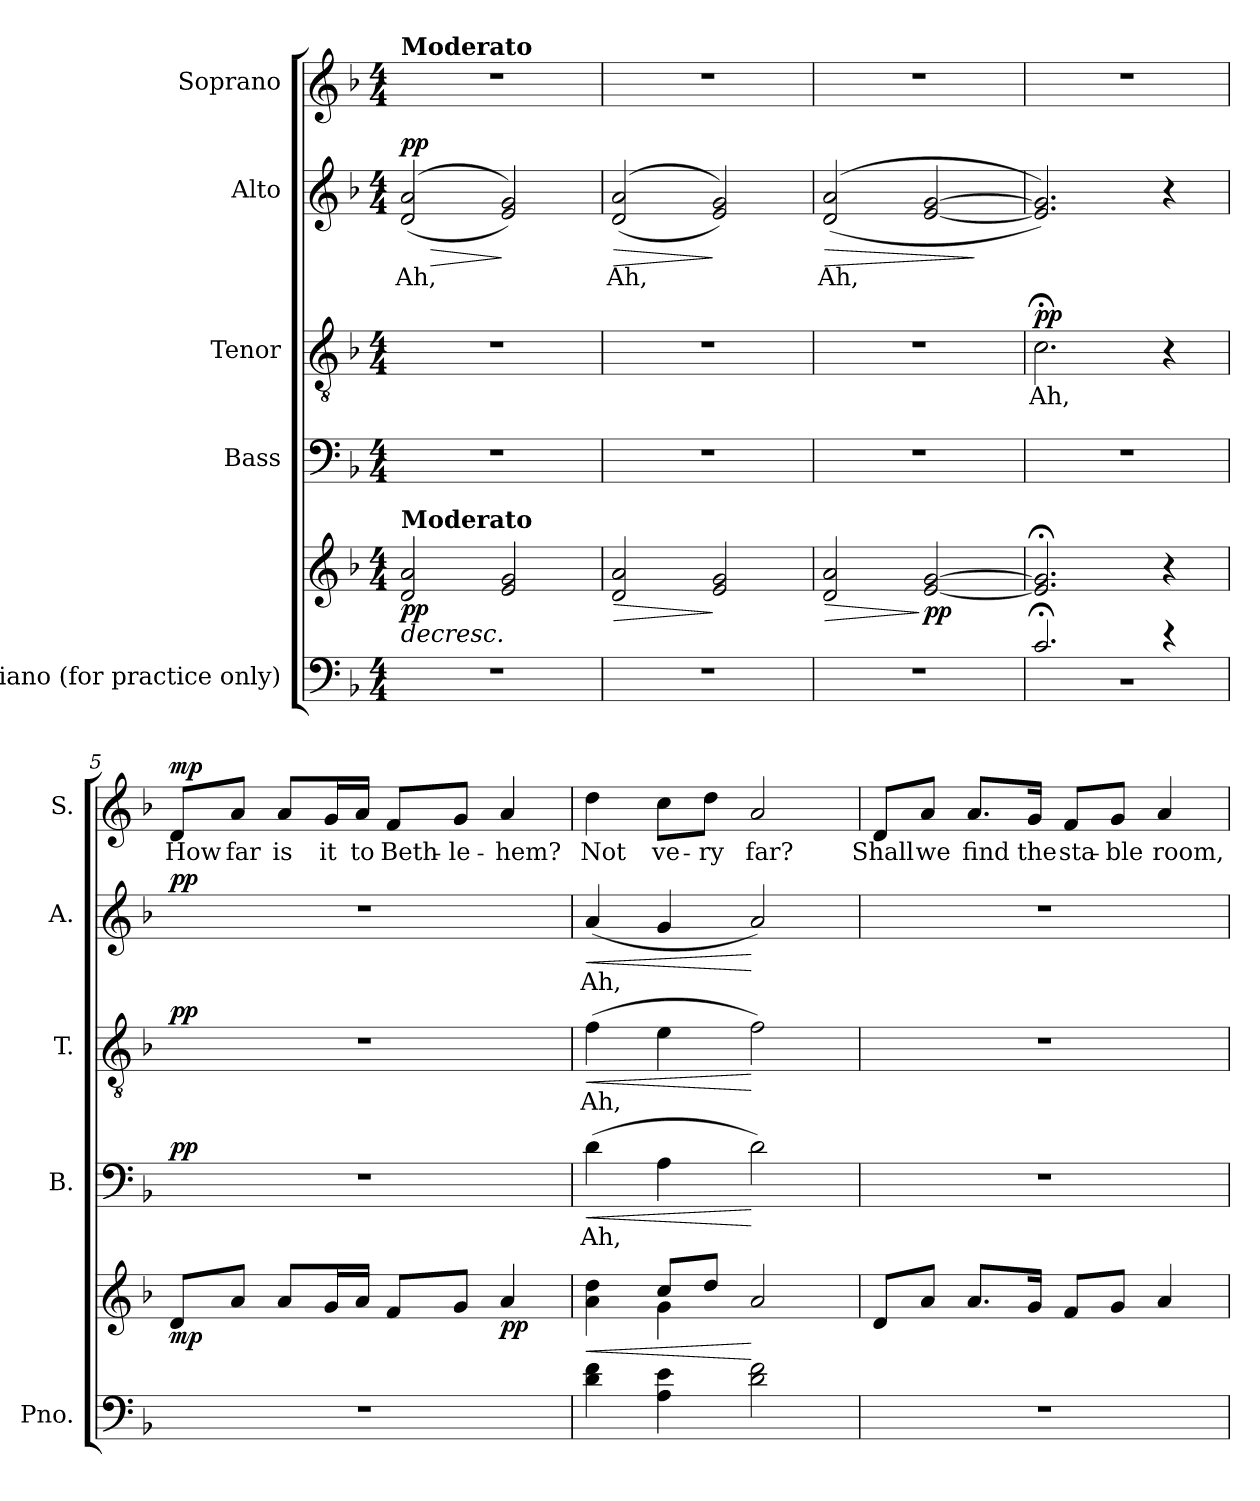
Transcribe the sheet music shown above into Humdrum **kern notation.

**kern	**kern	**dynam	**kern	**text	**dynam	**kern	**text	**dynam	**kern	**text	**dynam	**kern	**text	**dynam
*part5	*part5	*part5	*part4	*part4	*part4	*part3	*part3	*part3	*part2	*part2	*part2	*part1	*part1	*part1
*staff6	*staff5	*staff5/6	*staff4	*staff4	*staff4	*staff3	*staff3	*staff3	*staff2	*staff2	*staff2	*staff1	*staff1	*staff1
*I"Piano (for  practice  only)	*	*	*I"Bass	*	*	*I"Tenor	*	*	*I"Alto	*	*	*I"Soprano	*	*
*I'Pno.	*	*	*I'B.	*	*	*I'T.	*	*	*I'A.	*	*	*I'S.	*	*
*clefF4	*clefG2	*	*clefF4	*	*	*clefGv2	*	*	*clefG2	*	*	*clefG2	*	*
*	*	*	*	*	*	*ITrd7c12	*	*	*	*	*	*	*	*
*k[b-]	*k[b-]	*	*k[b-]	*	*	*k[b-]	*	*	*k[b-]	*	*	*k[b-]	*	*
*F:	*F:	*	*F:	*	*	*F:	*	*	*F:	*	*	*F:	*	*
*M4/4	*M4/4	*	*M4/4	*	*	*M4/4	*	*	*M4/4	*	*	*M4/4	*	*
*MM100	*MM100	*	*MM100	*	*	*MM100	*	*	*MM100	*	*	*MM84	*	*
=1	=1	=1	=1	=1	=1	=1	=1	=1	=1	=1	=1	=1	=1	=1
!	!	!	!	!	!	!	!	!	!	!	!	!LO:TX:a:B:t=Moderato	!	!
!	!LO:TX:a:B:t=Moderato	!	!	!	!	!	!	!	!	!	!	!	!	!
!	!	!LO:HP:b	!	!	!	!	!	!	!	!LO:LY:b	!LO:HP:b	!	!	!
!	!	!LO:DY:n=1:b	!	!	!	!	!	!	!	!	!LO:DY:n=1:b	!	!	!
1r	2d/ 2a/	> pp	1r	.	.	1r	.	.	(<(<2d/ 2a/	Ah,	> pp	1r	.	.
.	2e/ 2g/	.	.	.	.	.	.	.	2e/ 2g/))	.	]	.	.	.
=2	=2	=2	=2	=2	=2	=2	=2	=2	=2	=2	=2	=2	=2	=2
!	!	!LO:HP:b	!	!	!	!	!	!	!	!LO:LY:b	!LO:HP:b	!	!	!
1r	2d/ 2a/	>	1r	.	.	1r	.	.	(<(<2d/ 2a/	Ah,	>	1r	.	.
.	2e/ 2g/	]	.	.	.	.	.	.	2e/ 2g/))	.	]	.	.	.
=3	=3	=3	=3	=3	=3	=3	=3	=3	=3	=3	=3	=3	=3	=3
!	!	!LO:HP:b	!	!	!	!	!	!	!	!LO:LY:b	!LO:HP:b	!	!	!
1r	2d/ 2a/	>	1r	.	.	1r	.	.	(<(<2d/ 2a/	Ah,	>	1r	.	.
!	!	!LO:DY:n=1:b	!	!	!	!	!	!	!	!	!	!	!	!
.	[2e/ [2g/	] pp	.	.	.	.	.	.	[2e/ [2g/	.	.	.	.	.
.	.	.	.	.	.	.	.	.	.	.	]	.	.	.
=4	=4	=4	=4	=4	=4	=4	=4	=4	=4	=4	=4	=4	=4	=4
*^	*	*	*	*	*	*	*	*	*	*	*	*	*	*
!	!	!	!	!	!	!	!	!LO:LY:b	!LO:DY:b	!	!	!	!	!	!
2.c;</	1r	2.e/];< 2.g/];<	.	1r	.	.	2.C;<\	Ah,	pp	2.e/] 2.g/]))	.	.	1r	.	.
4r	.	4r	.	.	.	.	4r	.	.	4r	.	.	.	.	.
*v	*v	*	*	*	*	*	*	*	*	*	*	*	*	*	*
=5	=5	=5	=5	=5	=5	=5	=5	=5	=5	=5	=5	=5	=5	=5
!	!	!LO:DY:b	!	!	!LO:DY:b	!	!	!LO:DY:b	!	!	!LO:DY:b	!	!LO:LY:b	!LO:DY:b
1r	8d/L	mp	1r	.	pp	1r	.	pp	1r	.	pp	8d/L	How	mp
!	!	!	!	!	!	!	!	!	!	!	!	!	!LO:LY:b	!
.	8a/J	.	.	.	.	.	.	.	.	.	.	8a/J	far	.
!	!	!	!	!	!	!	!	!	!	!	!	!	!LO:LY:b	!
.	8a/L	.	.	.	.	.	.	.	.	.	.	8a/L	is	.
!	!	!	!	!	!	!	!	!	!	!	!	!	!LO:LY:b	!
.	16g/L	.	.	.	.	.	.	.	.	.	.	16g/L	it	.
!	!	!	!	!	!	!	!	!	!	!	!	!	!LO:LY:b	!
.	16a/JJ	.	.	.	.	.	.	.	.	.	.	16a/JJ	to	.
!	!	!	!	!	!	!	!	!	!	!	!	!	!LO:LY:b	!
.	8f/L	.	.	.	.	.	.	.	.	.	.	8f/L	Beth-	.
!	!	!	!	!	!	!	!	!	!	!	!	!	!LO:LY:b	!
.	8g/J	.	.	.	.	.	.	.	.	.	.	8g/J	-le-	.
!	!	!LO:DY:b	!	!	!	!	!	!	!	!	!	!	!LO:LY:b	!
.	4a/	pp	.	.	.	.	.	.	.	.	.	4a/	-hem?	.
=6	=6	=6	=6	=6	=6	=6	=6	=6	=6	=6	=6	=6	=6	=6
!	!	!LO:HP:b	!	!LO:LY:b	!LO:HP:b	!	!LO:LY:b	!LO:HP:b	!	!LO:LY:b	!LO:HP:b	!	!LO:LY:b	!
*	*^	*	*	*	*	*	*	*	*	*	*	*	*	*
4d\ 4f\	4a\ 4dd\	4ryy	<	(>4d\	Ah,	<	(>4F\	Ah,	<	(<4a/	Ah,	<	4dd\	Not	.
!	!	!	!	!	!	!	!	!	!	!	!	!	!	!LO:LY:b	!
4A\ 4e\	8cc/L	4g\	.	4A\	.	.	4E\	.	.	4g/	.	.	8cc\L	ve-	.
!	!	!	!	!	!	!	!	!	!	!	!	!	!	!LO:LY:b	!
.	8dd/J	.	]	.	.	.	.	.	.	.	.	.	8dd\J	-ry	.
!	!	!	!	!	!	!	!	!	!	!	!	!	!	!LO:LY:b	!
2d\ 2f\	2a/	2ryy	[	2d\)	.	[	2F\)	.	[	2a/)	.	[	2a/	far?	.
!!LO:PB:g=z
=7	=7	=7	=7	=7	=7	=7	=7	=7	=7	=7	=7	=7	=7	=7	=7
!	!	!	!	!	!	!	!	!	!	!	!	!	!	!LO:LY:b	!
*	*v	*v	*	*	*	*	*	*	*	*	*	*	*	*	*
1r	8d/L	.	1r	.	.	1r	.	.	1r	.	.	8d/L	Shall	.
!	!	!	!	!	!	!	!	!	!	!	!	!	!LO:LY:b	!
.	8a/J	.	.	.	.	.	.	.	.	.	.	8a/J	we	.
!	!	!	!	!	!	!	!	!	!	!	!	!	!LO:LY:b	!
.	8.a/L	.	.	.	.	.	.	.	.	.	.	8.a/L	find	.
!	!	!	!	!	!	!	!	!	!	!	!	!	!LO:LY:b	!
.	16g/Jk	.	.	.	.	.	.	.	.	.	.	16g/Jk	the	.
!	!	!	!	!	!	!	!	!	!	!	!	!	!LO:LY:b	!
.	8f/L	.	.	.	.	.	.	.	.	.	.	8f/L	sta-	.
!	!	!	!	!	!	!	!	!	!	!	!	!	!LO:LY:b	!
.	8g/J	.	.	.	.	.	.	.	.	.	.	8g/J	-ble	.
!	!	!	!	!	!	!	!	!	!	!	!	!	!LO:LY:b	!
.	4a/	.	.	.	.	.	.	.	.	.	.	4a/	room,	.
=	=	=	=	=	=	=	=	=	=	=	=	=	=	=
*-	*-	*-	*-	*-	*-	*-	*-	*-	*-	*-	*-	*-	*-	*-
